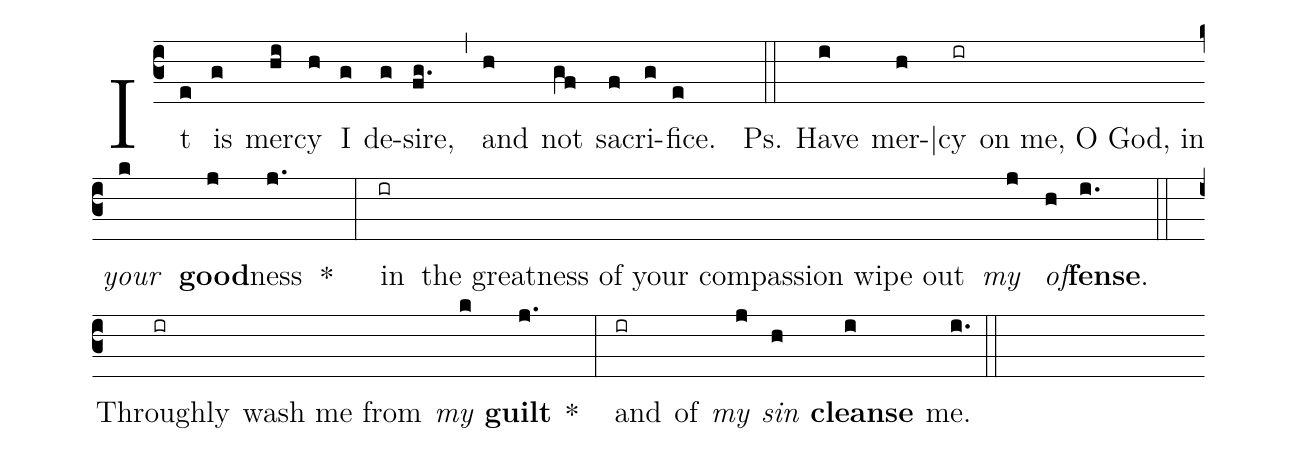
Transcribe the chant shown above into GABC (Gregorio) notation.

%%
(c3) It(e) is(g) mer(hi)cy(h) I(g) de(g)sire,(fg.) ()(,)
and(h) not(gf) sa(f)cri(g)fice.(e) () Ps.(::)


Have(i) mer-(h)|cy(ir) on me, O God, in() <i>your</i>(k) <b>good</b>(j)ness(j.) * ()
(:) in(ir) the greatness of your compassion wipe out() <i>my</i>(j) <i>of</i>(h)<b>fense</b>.(i.) (::)

Throughly(ir) wash me from() <i>my</i>(k) <b>guilt</b>(j.) * ()
(:) and(ir) of() <i>my</i>(j) <i>sin</i>(h) <b>cleanse</b>(i) me.(i.) (::)
